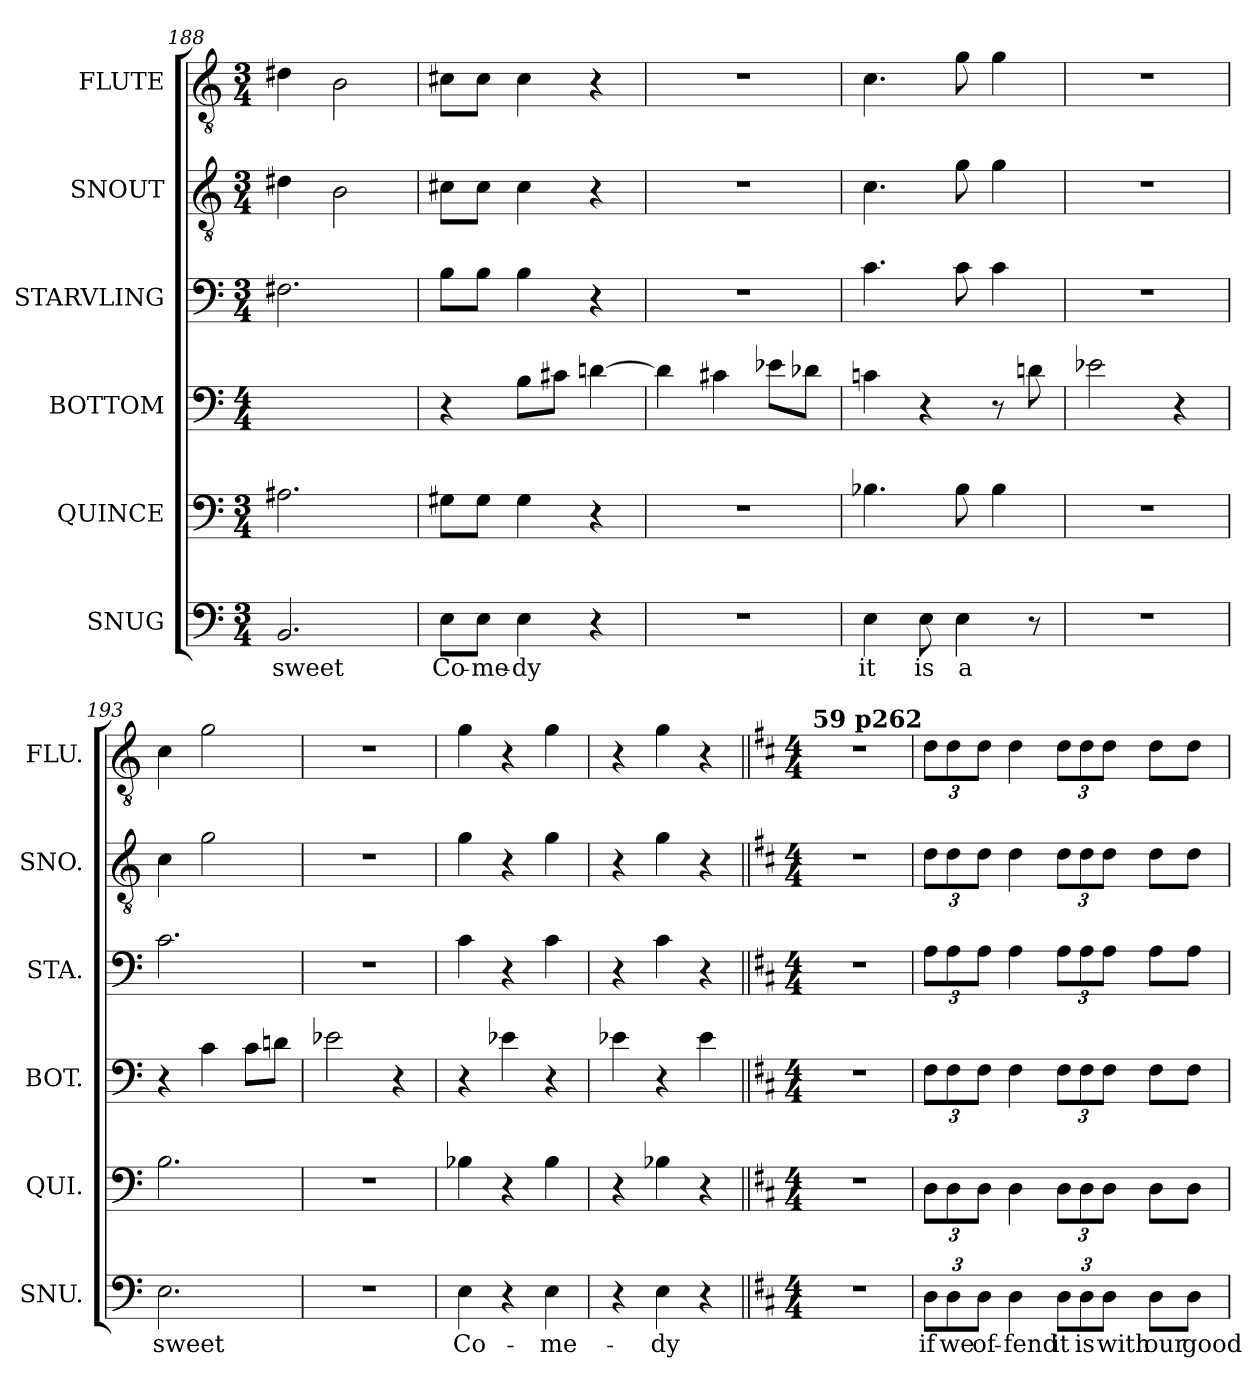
**kern	**text	**kern	**kern	**kern	**kern	**kern
*part6	*part6	*part5	*part4	*part3	*part2	*part1
*staff6	*staff6	*staff5	*staff4	*staff3	*staff2	*staff1
*I"SNUG	*	*I"QUINCE	*I"BOTTOM	*I"STARVLING	*I"SNOUT	*I"FLUTE
*I'SNU.	*	*I'QUI.	*I'BOT.	*I'STA.	*I'SNO.	*I'FLU.
*clefF4	*	*clefF4	*clefF4	*clefF4	*clefGv2	*clefGv2
*k[]	*	*k[]	*k[]	*k[]	*k[]	*k[]
*M3/4	*	*M3/4	*M4/4	*M3/4	*M3/4	*M3/4
=188	=188	=188	=188	=188	=188	=188
2.BB/	sweet	2.A#X\	2.r	2.F#X\	4d#X\	4d#X\
.	.	.	.	.	2B\	2B\
=189	=189	=189	=189	=189	=189	=189
8E\L	Co-	8G#X\L	4r	8B\L	8c#X\L	8c#X\L
8E\J	-me-	8G#\J	.	8B\J	8c#\J	8c#\J
4E\	-dy	4G#\	8B\L	4B\	4c#\	4c#\
.	.	.	8c#X\J	.	.	.
4r	.	4r	[4dn\	4r	4r	4r
!!LO:LB:g=z
=190	=190	=190	=190	=190	=190	=190
2.r	.	2.r	4d\]	2.r	2.r	2.r
.	.	.	4c#X\	.	.	.
.	.	.	8e-X\L	.	.	.
.	.	.	8d-X\J	.	.	.
=191	=191	=191	=191	=191	=191	=191
4E\	it	4.B-X\	4cn\	4.c\	4.c\	4.c\
8E\	is	.	4r	.	.	.
4E\	a	8B-\	.	8c\	8g\	8g\
.	.	4B-\	8r	4c\	4g\	4g\
8r	.	.	8dn\	.	.	.
=192	=192	=192	=192	=192	=192	=192
2.r	.	2.r	2e-X\	2.r	2.r	2.r
.	.	.	4r	.	.	.
=193	=193	=193	=193	=193	=193	=193
2.E\	sweet	2.B\	4r	2.c\	4c\	4c\
.	.	.	4c\	.	2g\	2g\
.	.	.	8c\L	.	.	.
.	.	.	8dn\J	.	.	.
=194	=194	=194	=194	=194	=194	=194
2.r	.	2.r	2e-X\	2.r	2.r	2.r
.	.	.	4r	.	.	.
=195	=195	=195	=195	=195	=195	=195
4E\	Co-	4B-X\	4r	4c\	4g\	4g\
4r	.	4r	4e-X\	4r	4r	4r
4E\	-me-	4B-\	4r	4c\	4g\	4g\
=196	=196	=196	=196	=196	=196	=196
4r	.	4r	4e-X\	4r	4r	4r
4E\	-dy	4B-X\	4r	4c\	4g\	4g\
4r	.	4r	4e-\	4r	4r	4r
!!LO:PB:g=z
=197||	=197||	=197||	=197||	=197||	=197||	=197||
*k[f#c#]	*	*k[f#c#]	*k[f#c#]	*k[f#c#]	*k[f#c#]	*k[f#c#]
*M4/4	*	*M4/4	*M4/4	*M4/4	*M4/4	*M4/4
*	*	*	*	*	*	*MM120
!	!	!	!	!	!	!LO:TX:a:B:t=59 p262
1r	.	1r	1r	1r	1r	1r
=198	=198	=198	=198	=198	=198	=198
12D\L	if	12D\L	12F#\L	12A\L	12d\L	12d\L
12D\	we	12D\	12F#\	12A\	12d\	12d\
12D\J	of-	12D\J	12F#\J	12A\J	12d\J	12d\J
4D\	-fend	4D\	4F#\	4A\	4d\	4d\
12D\L	it	12D\L	12F#\L	12A\L	12d\L	12d\L
12D\	is	12D\	12F#\	12A\	12d\	12d\
12D\J	with	12D\J	12F#\J	12A\J	12d\J	12d\J
8D\L	our	8D\L	8F#\L	8A\L	8d\L	8d\L
8D\J	good	8D\J	8F#\J	8A\J	8d\J	8d\J
=	=	=	=	=	=	=
*-	*-	*-	*-	*-	*-	*-
